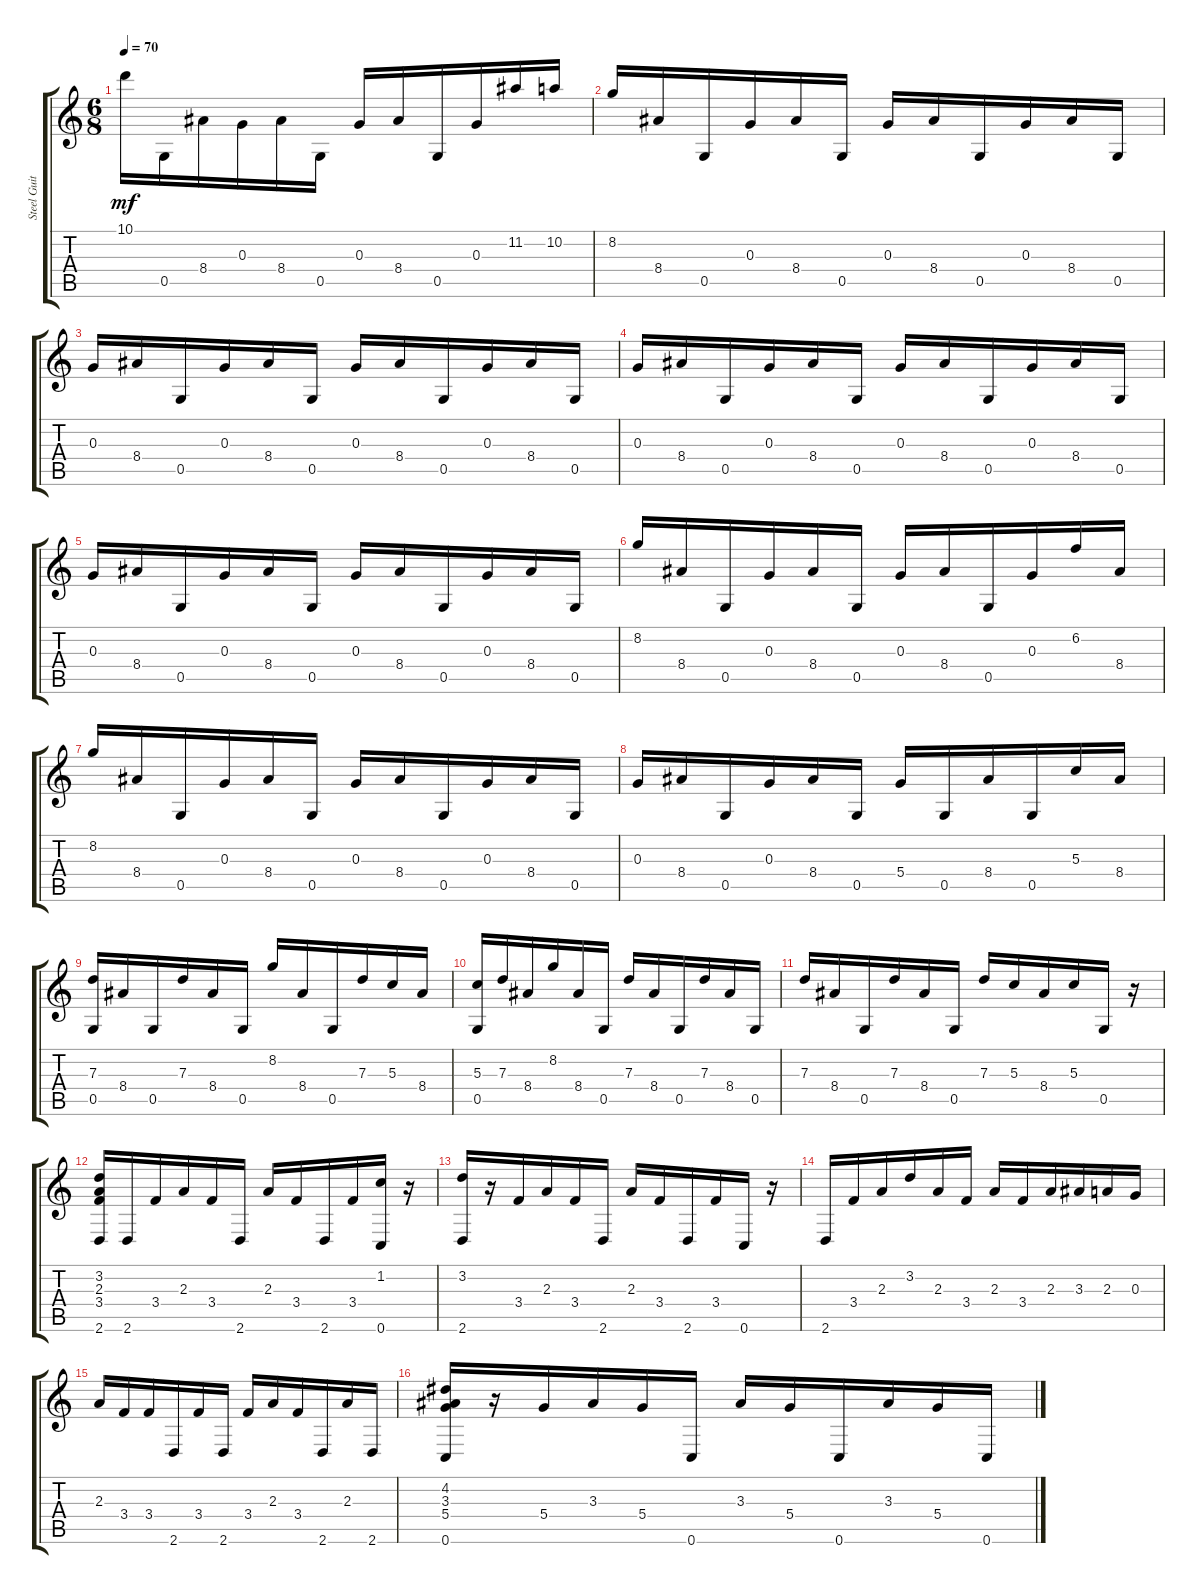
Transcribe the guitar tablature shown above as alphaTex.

\track ("Steel Guitar" "Steel Guit") {instrument acousticguitarsteel}
\staff {score tabs}
\tuning (E4 B3 G3 D3 G2 C2) {hide}
\ts (6 8)
\tempo 70
\clef g2
\ks c
10.1.16{dy mf} 0.5.16 8.4.16 0.3.16 8.4.16 0.5.16 0.3.16 8.4.16 0.5.16 0.3.16 11.2.16 10.2.16 |
8.2.16 8.4.16 0.5.16 0.3.16 8.4.16 0.5.16 0.3.16 8.4.16 0.5.16 0.3.16 8.4.16 0.5.16 |
0.3.16 8.4.16 0.5.16 0.3.16 8.4.16 0.5.16 0.3.16 8.4.16 0.5.16 0.3.16 8.4.16 0.5.16 |
0.3.16 8.4.16 0.5.16 0.3.16 8.4.16 0.5.16 0.3.16 8.4.16 0.5.16 0.3.16 8.4.16 0.5.16 |
0.3.16 8.4.16 0.5.16 0.3.16 8.4.16 0.5.16 0.3.16 8.4.16 0.5.16 0.3.16 8.4.16 0.5.16 |
8.2.16 8.4.16 0.5.16 0.3.16 8.4.16 0.5.16 0.3.16 8.4.16 0.5.16 0.3.16 6.2.16 8.4.16 |
8.2.16 8.4.16 0.5.16 0.3.16 8.4.16 0.5.16 0.3.16 8.4.16 0.5.16 0.3.16 8.4.16 0.5.16 |
0.3.16 8.4.16 0.5.16 0.3.16 8.4.16 0.5.16 5.4.16 0.5.16 8.4.16 0.5.16 5.3.16 8.4.16 |
(7.3 0.5).16 8.4.16 0.5.16 7.3.16 8.4.16 0.5.16 8.2.16 8.4.16 0.5.16 7.3.16 5.3.16 8.4.16 |
(5.3 0.5).16 7.3.16 8.4.16 8.2.16 8.4.16 0.5.16 7.3.16 8.4.16 0.5.16 7.3.16 8.4.16 0.5.16 |
7.3.16 8.4.16 0.5.16 7.3.16 8.4.16 0.5.16 7.3.16 5.3.16 8.4.16 5.3.16 0.5.16 r.16 |
(3.2 2.3 3.4 2.6).16 2.6.16 3.4.16 2.3.16 3.4.16 2.6.16 2.3.16 3.4.16 2.6.16 3.4.16 (1.2 0.6).16 r.16 |
(3.2 2.6).16 r.16 3.4.16 2.3.16 3.4.16 2.6.16 2.3.16 3.4.16 2.6.16 3.4.16 0.6.16 r.16 |
2.6.16 3.4.16 2.3.16 3.2.16 2.3.16 3.4.16 2.3.16 3.4.16 2.3.16 3.3.16 2.3.16 0.3.16 |
2.3.16 3.4.16 3.4.16 2.6.16 3.4.16 2.6.16 3.4.16 2.3.16 3.4.16 2.6.16 2.3.16 2.6.16 |
(4.2 3.3 5.4 0.6).16 r.16 5.4.16 3.3.16 5.4.16 0.6.16 3.3.16 5.4.16 0.6.16 3.3.16 5.4.16 0.6.16
